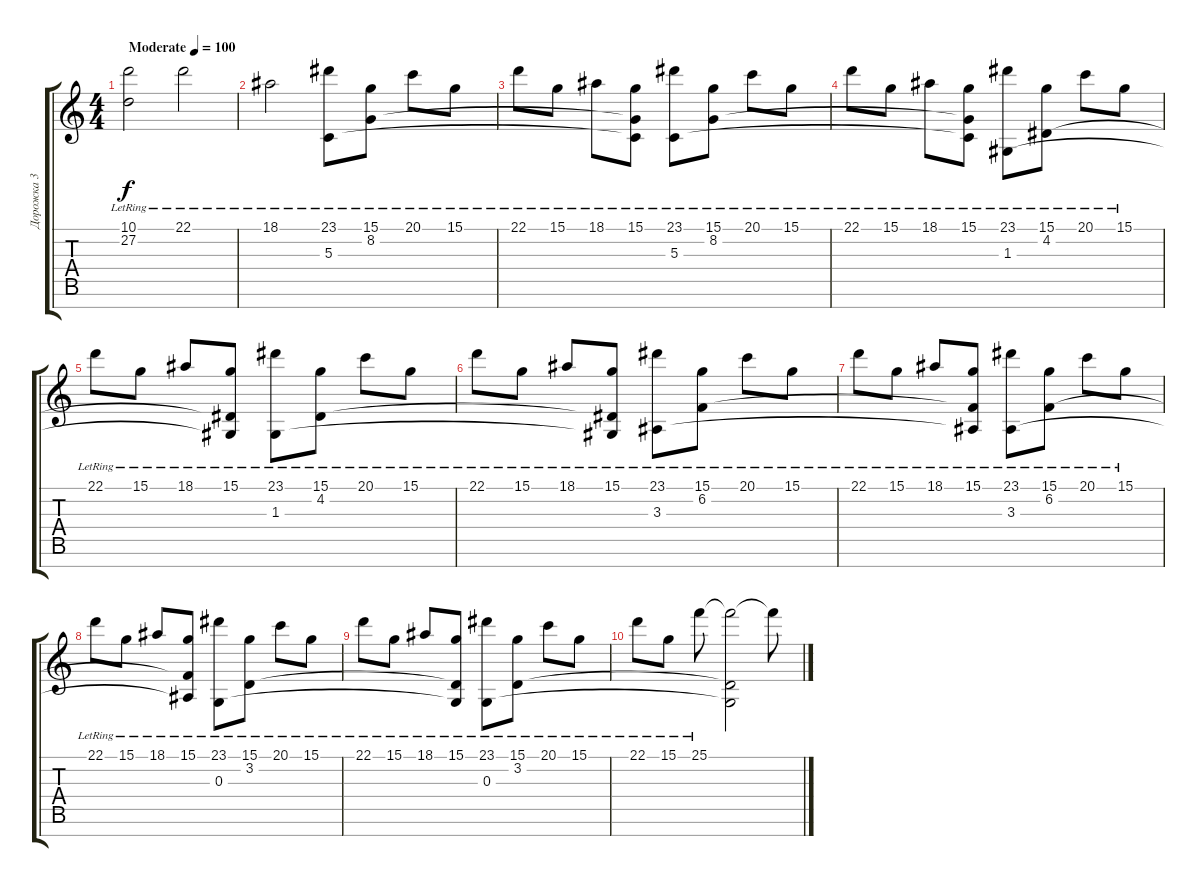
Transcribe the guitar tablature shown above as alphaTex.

\track ("Дорожка 3" "Дорожка 3") {instrument acousticgrandpiano}
\staff {score tabs}
\tuning (E4 B3 G3 D3 A2 E2 B1) {hide}
\ts (4 4)
\tempo (100 "Moderate")
\clef g2
\ks c
(10.1{lr} 27.2).2{dy f instrument acousticgrandpiano} 22.1{lr}.2 |
18.1{lr}.2 (23.1{lr} 5.3).8 (15.1{lr} 8.2{lr}).8 20.1{lr}.8 15.1{lr}.8 |
22.1{lr}.8 15.1{lr}.8 18.1{lr}.8 (15.1{lr} 8.2{t} 5.3{t}).8 (23.1{lr} 5.3{lr}).8 (15.1{lr} 8.2{lr}).8 20.1{lr}.8 15.1{lr}.8 |
22.1{lr}.8 15.1{lr}.8 18.1{lr}.8 (15.1{lr} 8.2{t} 5.3{t}).8 (23.1{lr} 1.3{lr}).8 (15.1{lr} 4.2{lr}).8 20.1{lr}.8 15.1{lr}.8 |
22.1{lr}.8 15.1{lr}.8 18.1{lr}.8 (15.1{lr} 4.2{t} 1.3{t}).8 (23.1{lr} 1.3{lr}).8 (15.1{lr} 4.2{lr}).8 20.1{lr}.8 15.1{lr}.8 |
22.1{lr}.8 15.1{lr}.8 18.1{lr}.8 (15.1{lr} 4.2{t} 1.3{t}).8 (23.1{lr} 3.3{lr}).8 (15.1{lr} 6.2{lr}).8 20.1{lr}.8 15.1{lr}.8 |
22.1{lr}.8 15.1{lr}.8 18.1{lr}.8 (15.1{lr} 6.2{t} 3.3{t}).8 (23.1{lr} 3.3{lr}).8 (15.1{lr} 6.2{lr}).8 20.1{lr}.8 15.1{lr}.8 |
22.1{lr}.8 15.1{lr}.8 18.1{lr}.8 (15.1{lr} 6.2{t} 3.3{t}).8 (23.1{lr} 0.3{lr}).8 (15.1{lr} 3.2{lr}).8 20.1{lr}.8 15.1{lr}.8 |
22.1{lr}.8 15.1{lr}.8 18.1{lr}.8 (15.1{lr} 3.2{t} 0.3{t}).8 (23.1{lr} 0.3{lr}).8 (15.1{lr} 3.2{lr}).8 20.1{lr}.8 15.1{lr}.8 |
22.1{lr}.8 15.1{lr}.8 25.1{lr}.8 (25.1{t} 3.2{t} 0.3{t}).2 25.1{t}.8
